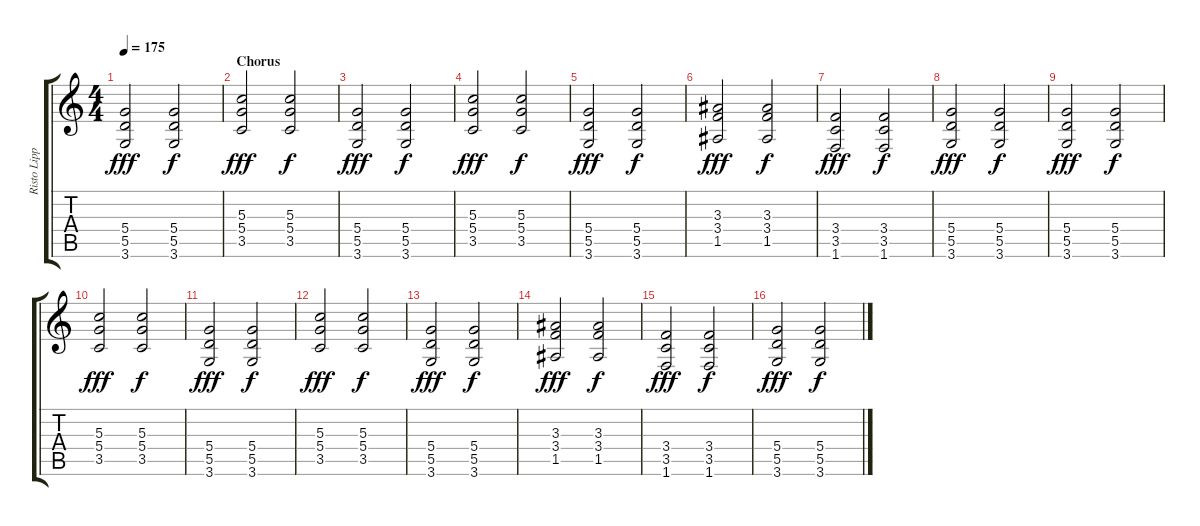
\track ("Risto Lipponen-Lead Distortion" "Risto Lipp") {instrument distortionguitar}
\staff {score tabs}
\tuning (E4 B3 G3 D3 A2 E2) {hide}
\ts (4 4)
\tempo 175
\clef g2
\ks c
(5.4 5.5 3.6).2{dy fff} (5.4 5.5 3.6).2{dy f} |
\section ("" "Chorus")
(5.3 5.4 3.5).2{dy fff} (5.3 5.4 3.5).2{dy f} |
(5.4 5.5 3.6).2{dy fff} (5.4 5.5 3.6).2{dy f} |
(5.3 5.4 3.5).2{dy fff} (5.3 5.4 3.5).2{dy f} |
(5.4 5.5 3.6).2{dy fff} (5.4 5.5 3.6).2{dy f} |
(3.3 3.4 1.5).2{dy fff} (3.3 3.4 1.5).2{dy f} |
(3.4 3.5 1.6).2{dy fff} (3.4 3.5 1.6).2{dy f} |
(5.4 5.5 3.6).2{dy fff} (5.4 5.5 3.6).2{dy f} |
(5.4 5.5 3.6).2{dy fff} (5.4 5.5 3.6).2{dy f} |
(5.3 5.4 3.5).2{dy fff} (5.3 5.4 3.5).2{dy f} |
(5.4 5.5 3.6).2{dy fff} (5.4 5.5 3.6).2{dy f} |
(5.3 5.4 3.5).2{dy fff} (5.3 5.4 3.5).2{dy f} |
(5.4 5.5 3.6).2{dy fff} (5.4 5.5 3.6).2{dy f} |
(3.3 3.4 1.5).2{dy fff} (3.3 3.4 1.5).2{dy f} |
(3.4 3.5 1.6).2{dy fff} (3.4 3.5 1.6).2{dy f} |
(5.4 5.5 3.6).2{dy fff} (5.4 5.5 3.6).2{dy f}
